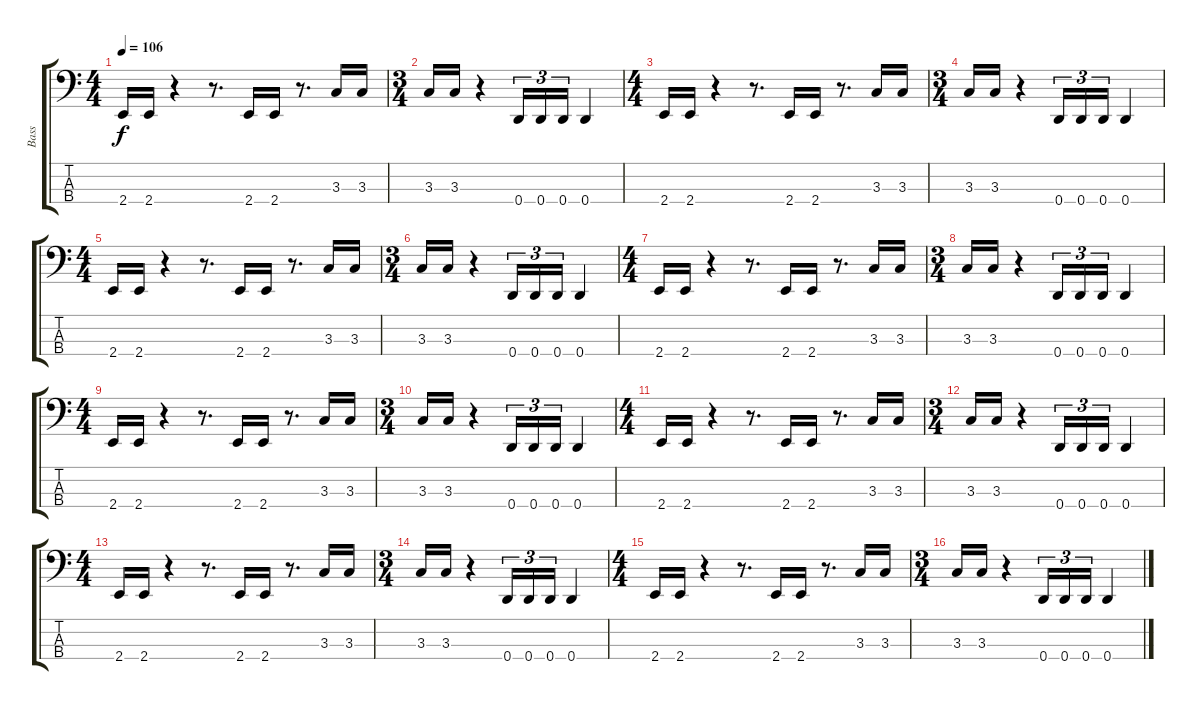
\track ("Bass" "Bass") {instrument electricbassfinger}
\staff {score tabs}
\tuning (G2 D2 A1 D1) {hide}
\ts (4 4)
\tempo 106
\clef f4
\ks c
2.4.16{dy f} 2.4.16 r.4 r.8{d} 2.4.16 2.4.16 r.8{d} 3.3.16 3.3.16 |
\ts (3 4)
3.3.16 3.3.16 r.4 0.4.16{tu (3 2)} 0.4.16{tu (3 2)} 0.4.16{tu (3 2)} 0.4.4 |
\ts (4 4)
2.4.16 2.4.16 r.4 r.8{d} 2.4.16 2.4.16 r.8{d} 3.3.16 3.3.16 |
\ts (3 4)
3.3.16 3.3.16 r.4 0.4.16{tu (3 2)} 0.4.16{tu (3 2)} 0.4.16{tu (3 2)} 0.4.4 |
\ts (4 4)
2.4.16 2.4.16 r.4 r.8{d} 2.4.16 2.4.16 r.8{d} 3.3.16 3.3.16 |
\ts (3 4)
3.3.16 3.3.16 r.4 0.4.16{tu (3 2)} 0.4.16{tu (3 2)} 0.4.16{tu (3 2)} 0.4.4 |
\ts (4 4)
2.4.16 2.4.16 r.4 r.8{d} 2.4.16 2.4.16 r.8{d} 3.3.16 3.3.16 |
\ts (3 4)
3.3.16 3.3.16 r.4 0.4.16{tu (3 2)} 0.4.16{tu (3 2)} 0.4.16{tu (3 2)} 0.4.4 |
\ts (4 4)
2.4.16 2.4.16 r.4 r.8{d} 2.4.16 2.4.16 r.8{d} 3.3.16 3.3.16 |
\ts (3 4)
3.3.16 3.3.16 r.4 0.4.16{tu (3 2)} 0.4.16{tu (3 2)} 0.4.16{tu (3 2)} 0.4.4 |
\ts (4 4)
2.4.16 2.4.16 r.4 r.8{d} 2.4.16 2.4.16 r.8{d} 3.3.16 3.3.16 |
\ts (3 4)
3.3.16 3.3.16 r.4 0.4.16{tu (3 2)} 0.4.16{tu (3 2)} 0.4.16{tu (3 2)} 0.4.4 |
\ts (4 4)
2.4.16 2.4.16 r.4 r.8{d} 2.4.16 2.4.16 r.8{d} 3.3.16 3.3.16 |
\ts (3 4)
3.3.16 3.3.16 r.4 0.4.16{tu (3 2)} 0.4.16{tu (3 2)} 0.4.16{tu (3 2)} 0.4.4 |
\ts (4 4)
2.4.16 2.4.16 r.4 r.8{d} 2.4.16 2.4.16 r.8{d} 3.3.16 3.3.16 |
\ts (3 4)
3.3.16 3.3.16 r.4 0.4.16{tu (3 2)} 0.4.16{tu (3 2)} 0.4.16{tu (3 2)} 0.4.4
